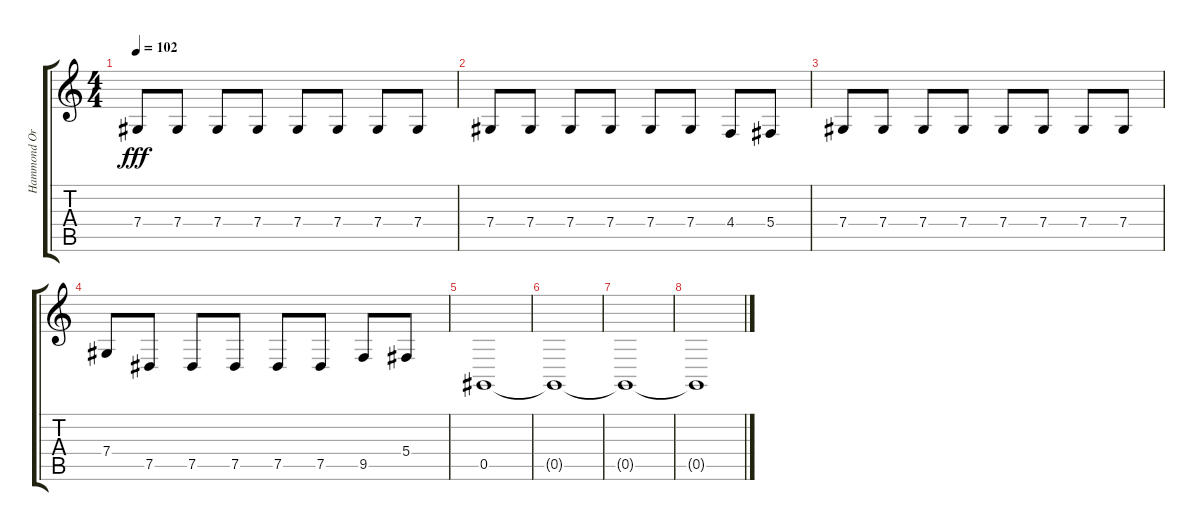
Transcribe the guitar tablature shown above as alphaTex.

\track ("Hammond Organ" "Hammond Or") {instrument percussiveorgan}
\staff {score tabs}
\tuning (Eb4 Bb3 Gb3 Db3 Ab2 Eb2) {hide}
\ts (4 4)
\tempo 102
\clef g2
\ks aminor
7.4.8{dy fff} 7.4.8 7.4.8 7.4.8 7.4.8 7.4.8 7.4.8 7.4.8 |
7.4.8 7.4.8 7.4.8 7.4.8 7.4.8 7.4.8 4.4.8 5.4.8 |
7.4.8 7.4.8 7.4.8 7.4.8 7.4.8 7.4.8 7.4.8 7.4.8 |
7.4.8 7.5.8 7.5.8 7.5.8 7.5.8 7.5.8 9.5.8 5.4.8 |
0.5.1 |
0.5{t}.1 |
0.5{t}.1 |
0.5{t}.1
